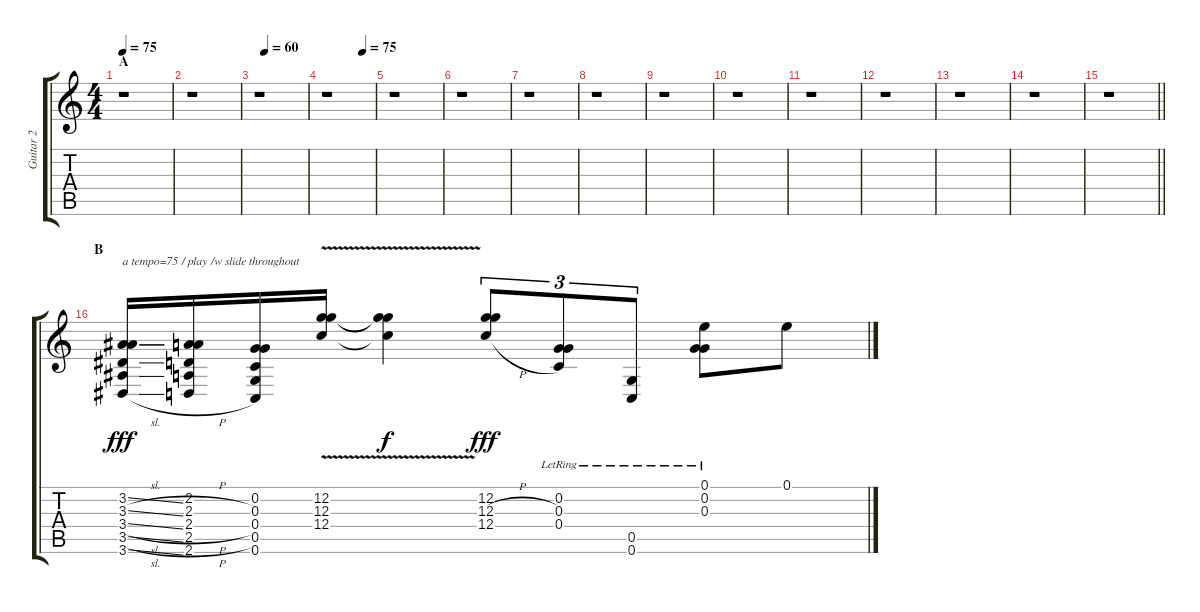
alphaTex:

\track ("Guitar 2" "Guitar 2") {instrument acousticguitarnylon}
\staff {score tabs}
\tuning (E4 G3 G3 C3 G2 C2) {hide}
\ts (4 4)
\section ("" "A")
\tempo 75
\clef g2
\ks c
r.1{dy fff instrument acousticguitarnylon} |
r.1 |
\tempo (60 0.125)
r.1 |
\tempo (75 0.75)
r.1 |
r.1 |
r.1 |
r.1 |
r.1 |
r.1 |
r.1 |
r.1 |
r.1 |
r.1 |
r.1 |
\barLineRight lightlight
r.1 |
\section ("" "B")
(3.2{sl} 3.3{sl} 3.4{sl} 3.5{sl} 3.6{sl}).16{txt "a tempo=75 / play /w slide throughout"} (2.2{h} 2.3{h} 2.4{h} 2.5{h} 2.6{h}).16 (0.2 0.3 0.4 0.5 0.6).16 (12.2{v} 12.3{v} 12.4{v}).16 (12.2{t} 12.3{t} 12.4{t}).4{dy f} (12.2{h} 12.3{h} 12.4{h}).8{tu (3 2) dy fff} (0.2{lr} 0.3{lr} 0.4{lr}).8{tu (3 2)} (0.5{lr} 0.6{lr}).8{tu (3 2)} (0.1 0.2{lr} 0.3{lr}).8 0.1.8
